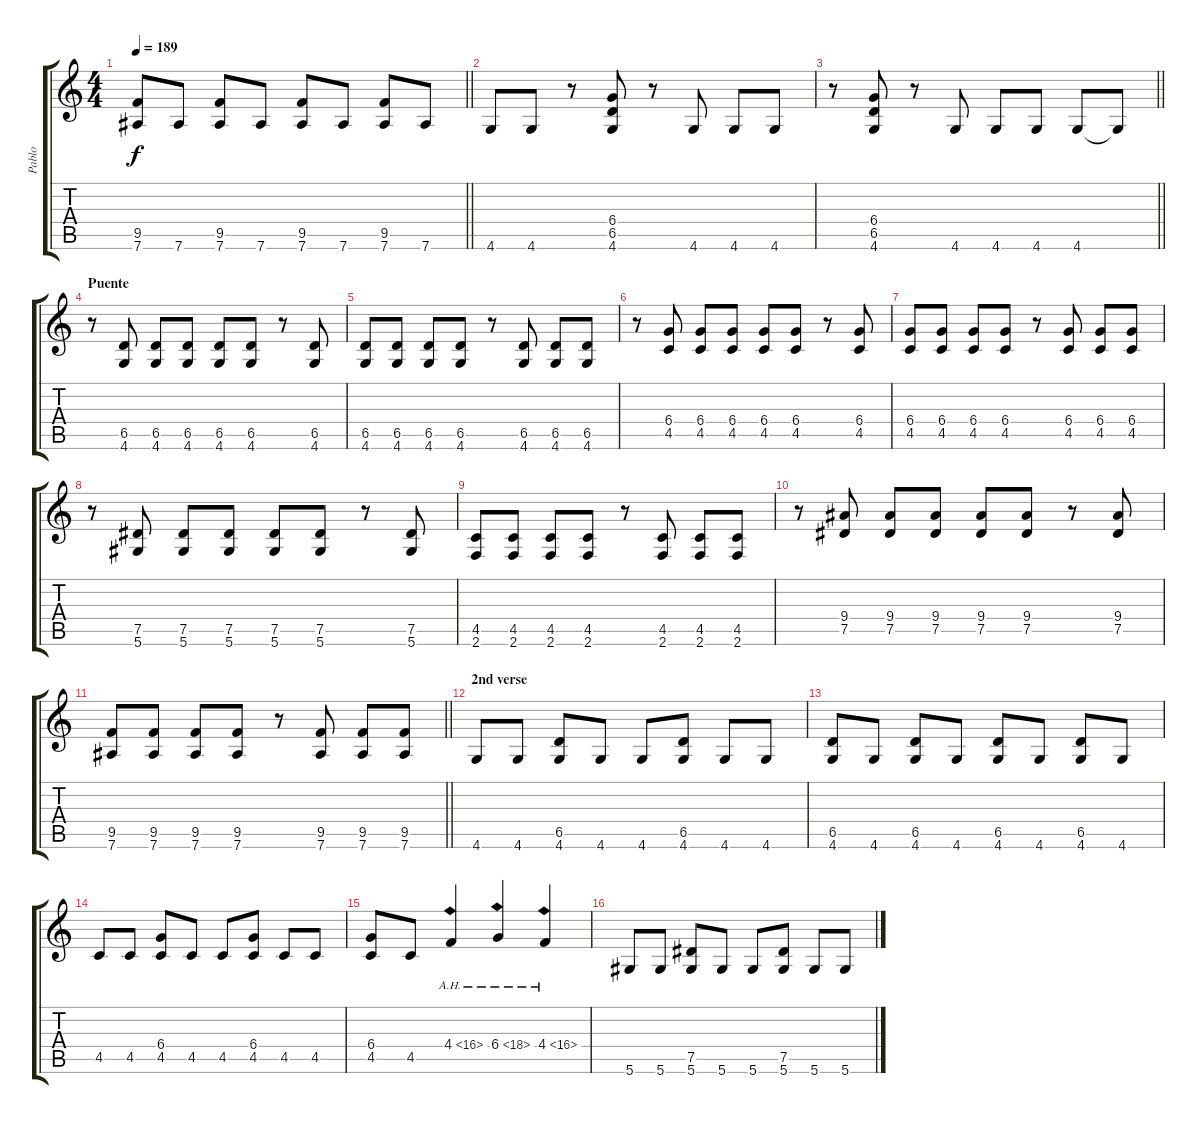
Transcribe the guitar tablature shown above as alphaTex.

\track ("Pablo" "Pablo") {instrument distortionguitar}
\staff {score tabs}
\tuning (Eb4 Bb3 Gb3 Db3 Ab2 Eb2) {hide}
\ts (4 4)
\tempo 189
\clef g2
\barLineRight lightlight
\ks c
(9.5 7.6).8{dy f} 7.6.8 (9.5 7.6).8 7.6.8 (9.5 7.6).8 7.6.8 (9.5 7.6).8 7.6.8 |
4.6.8 4.6.8 r.8 (6.4 6.5 4.6).8 r.8 4.6.8 4.6.8 4.6.8 |
\barLineRight lightlight
r.8 (6.4 6.5 4.6).8 r.8 4.6.8 4.6.8 4.6.8 4.6.8 4.6{t}.8 |
\section ("" "Puente")
r.8 (6.5 4.6).8 (6.5 4.6).8 (6.5 4.6).8 (6.5 4.6).8 (6.5 4.6).8 r.8 (6.5 4.6).8 |
(6.5 4.6).8 (6.5 4.6).8 (6.5 4.6).8 (6.5 4.6).8 r.8 (6.5 4.6).8 (6.5 4.6).8 (6.5 4.6).8 |
r.8 (6.4 4.5).8 (6.4 4.5).8 (6.4 4.5).8 (6.4 4.5).8 (6.4 4.5).8 r.8 (6.4 4.5).8 |
(6.4 4.5).8 (6.4 4.5).8 (6.4 4.5).8 (6.4 4.5).8 r.8 (6.4 4.5).8 (6.4 4.5).8 (6.4 4.5).8 |
r.8 (7.5 5.6).8 (7.5 5.6).8 (7.5 5.6).8 (7.5 5.6).8 (7.5 5.6).8 r.8 (7.5 5.6).8 |
(4.5 2.6).8 (4.5 2.6).8 (4.5 2.6).8 (4.5 2.6).8 r.8 (4.5 2.6).8 (4.5 2.6).8 (4.5 2.6).8 |
r.8 (9.4 7.5).8 (9.4 7.5).8 (9.4 7.5).8 (9.4 7.5).8 (9.4 7.5).8 r.8 (9.4 7.5).8 |
\barLineRight lightlight
(9.5 7.6).8 (9.5 7.6).8 (9.5 7.6).8 (9.5 7.6).8 r.8 (9.5 7.6).8 (9.5 7.6).8 (9.5 7.6).8 |
\section ("" "2nd verse")
4.6.8 4.6.8 (6.5 4.6).8 4.6.8 4.6.8 (6.5 4.6).8 4.6.8 4.6.8 |
(6.5 4.6).8 4.6.8 (6.5 4.6).8 4.6.8 (6.5 4.6).8 4.6.8 (6.5 4.6).8 4.6.8 |
4.5.8 4.5.8 (6.4 4.5).8 4.5.8 4.5.8 (6.4 4.5).8 4.5.8 4.5.8 |
(6.4 4.5).8 4.5.8 4.4{ah 12}.4 6.4{ah 12}.4 4.4{ah 12}.4 |
5.6.8 5.6.8 (7.5 5.6).8 5.6.8 5.6.8 (7.5 5.6).8 5.6.8 5.6.8
